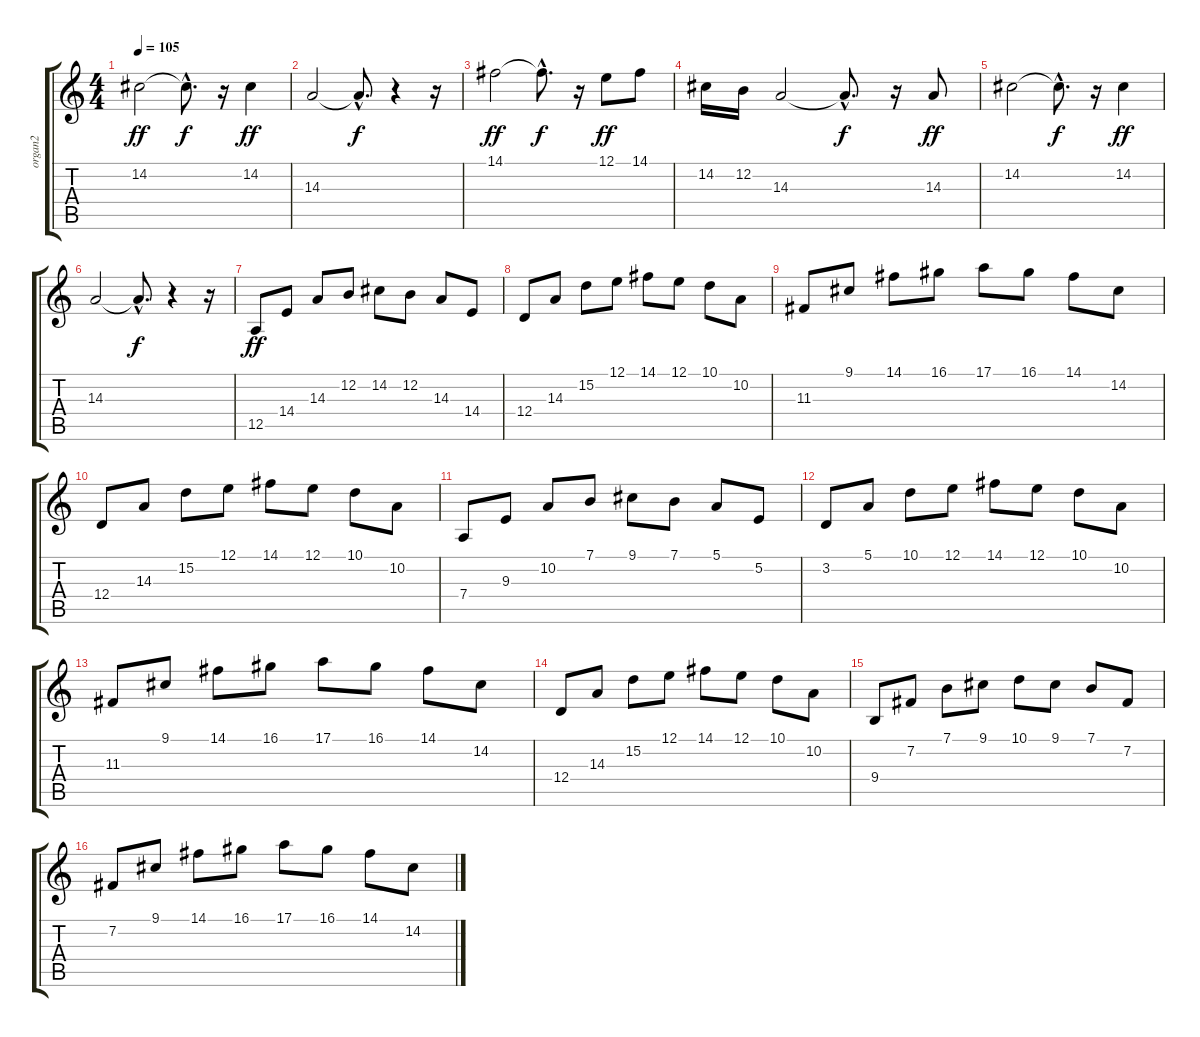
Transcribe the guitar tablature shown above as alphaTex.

\track ("organ2" "organ2") {instrument drawbarorgan}
\staff {score tabs}
\tuning (E4 B3 G3 D3 A2 E2) {hide}
\ts (4 4)
\tempo 105
\clef g2
\ks c
14.2.2{dy ff} 14.2{hac t}.8{d dy f} r.16 14.2.4{dy ff} |
14.3.2 14.3{hac t}.8{d dy f} r.4 r.16 |
14.1.2{dy ff} 14.1{hac t}.8{d dy f} r.16 12.1.8{dy ff} 14.1.8 |
14.2.16 12.2.16 14.3.2 14.3{hac t}.8{d dy f} r.16 14.3.8{dy ff} |
14.2.2 14.2{hac t}.8{d dy f} r.16 14.2.4{dy ff} |
14.3.2 14.3{hac t}.8{d dy f} r.4 r.16 |
12.5.8{dy ff} 14.4.8 14.3.8 12.2.8 14.2.8 12.2.8 14.3.8 14.4.8 |
12.4.8 14.3.8 15.2.8 12.1.8 14.1.8 12.1.8 10.1.8 10.2.8 |
11.3.8 9.1.8 14.1.8 16.1.8 17.1.8 16.1.8 14.1.8 14.2.8 |
12.4.8 14.3.8 15.2.8 12.1.8 14.1.8 12.1.8 10.1.8 10.2.8 |
7.4.8 9.3.8 10.2.8 7.1.8 9.1.8 7.1.8 5.1.8 5.2.8 |
3.2.8 5.1.8 10.1.8 12.1.8 14.1.8 12.1.8 10.1.8 10.2.8 |
11.3.8 9.1.8 14.1.8 16.1.8 17.1.8 16.1.8 14.1.8 14.2.8 |
12.4.8 14.3.8 15.2.8 12.1.8 14.1.8 12.1.8 10.1.8 10.2.8 |
9.4.8 7.2.8 7.1.8 9.1.8 10.1.8 9.1.8 7.1.8 7.2.8 |
7.2.8 9.1.8 14.1.8 16.1.8 17.1.8 16.1.8 14.1.8 14.2.8
